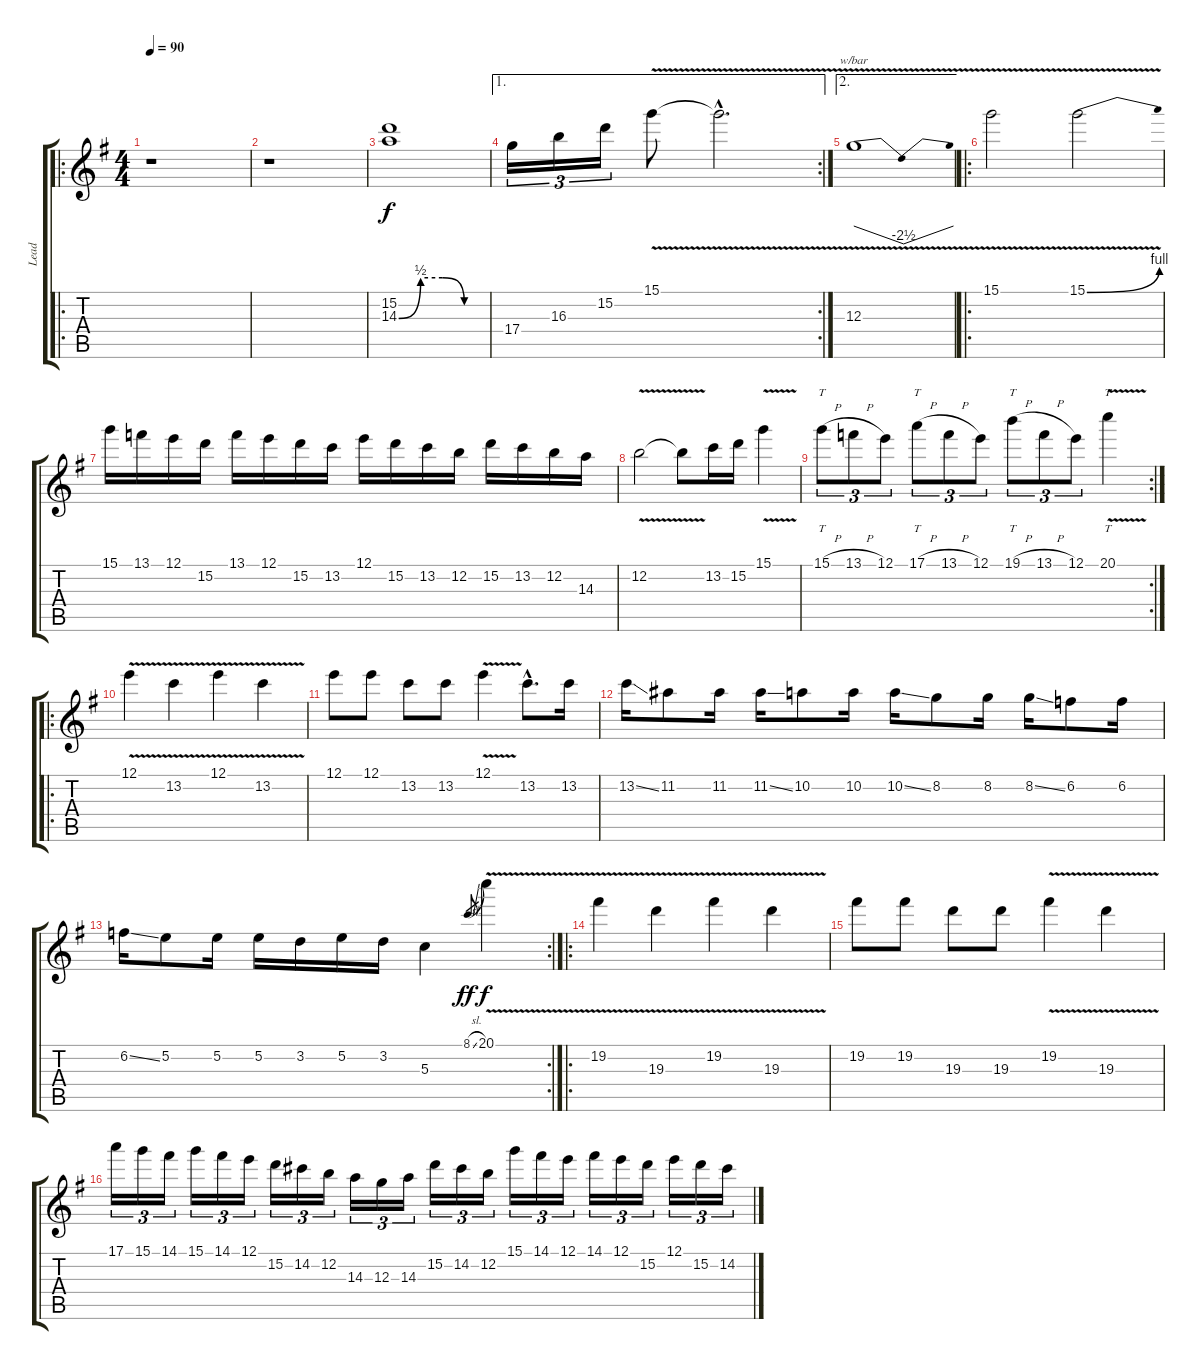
\track ("Lead" "Lead") {instrument overdrivenguitar}
\staff {score tabs}
\tuning (E4 B3 G3 D3 A2 E2) {hide}
\ro
\ts (4 4)
\tempo 90
\clef g2
\ks g
r.1{dy f instrument overdrivenguitar} |
r.1 |
(15.2 14.3{be (custom 0 0 15 2 30 2 45 0 60 0)}).1 |
\ae 1
\rc 2
17.4.16{tu (3 2)} 16.3.16{tu (3 2)} 15.2.16{tu (3 2)} 15.1{v}.8 15.1{hac t}.2{d} |
\ae 2
12.3{v}.1{tbe (dip default 0 0 30 -10 60 0)} |
\ro
15.1{v}.2 15.1{be (bend 0 0 60 4) v}.2 |
15.1.16 13.1.16 12.1.16 15.2.16 13.1.16 12.1.16 15.2.16 13.2.16 12.1.16 15.2.16 13.2.16 12.2.16 15.2.16 13.2.16 12.2.16 14.3.16 |
12.2{v}.2 12.2{t}.8 13.2.16 15.2.16 15.1{v}.4 |
\rc 2
15.1{h}.8{tt tu (3 2)} 13.1{h}.8{tu (3 2)} 12.1.8{tu (3 2)} 17.1{h}.8{tt tu (3 2)} 13.1{h}.8{tu (3 2)} 12.1.8{tu (3 2)} 19.1{h}.8{tt tu (3 2)} 13.1{h}.8{tu (3 2)} 12.1.8{tu (3 2)} 20.1{v}.4{tt} |
\ro
12.1{v}.4 13.2{v}.4 12.1{v}.4 13.2{v}.4 |
12.1.8 12.1.8 13.2.8 13.2.8 12.1{v}.4 13.2{hac}.8{d} 13.2.16 |
13.2{ss}.16 11.2.8 11.2.16 11.2{ss}.16 10.2.8 10.2.16 10.2{ss}.16 8.2.8 8.2.16 8.2{ss}.16 6.2.8 6.2.16 |
\rc 2
6.2{ss}.16 5.2.8 5.2.16 5.2.16 3.2.16 5.2.16 3.2.16 5.3.4 8.1{sl}.8{gr dy ff} 20.1{v}.4{dy f} |
\ro
19.2{v}.4 19.3{v}.4 19.2{v}.4 19.3{v}.4 |
19.2.8 19.2.8 19.3.8 19.3.8 19.2{v}.4 19.3{v}.4 |
17.1.16{tu (3 2)} 15.1.16{tu (3 2)} 14.1.16{tu (3 2)} 15.1.16{tu (3 2)} 14.1.16{tu (3 2)} 12.1.16{tu (3 2)} 15.2.16{tu (3 2)} 14.2.16{tu (3 2)} 12.2.16{tu (3 2)} 14.3.16{tu (3 2)} 12.3.16{tu (3 2)} 14.3.16{tu (3 2)} 15.2.16{tu (3 2)} 14.2.16{tu (3 2)} 12.2.16{tu (3 2)} 15.1.16{tu (3 2)} 14.1.16{tu (3 2)} 12.1.16{tu (3 2)} 14.1.16{tu (3 2)} 12.1.16{tu (3 2)} 15.2.16{tu (3 2)} 12.1.16{tu (3 2)} 15.2.16{tu (3 2)} 14.2.16{tu (3 2)}
